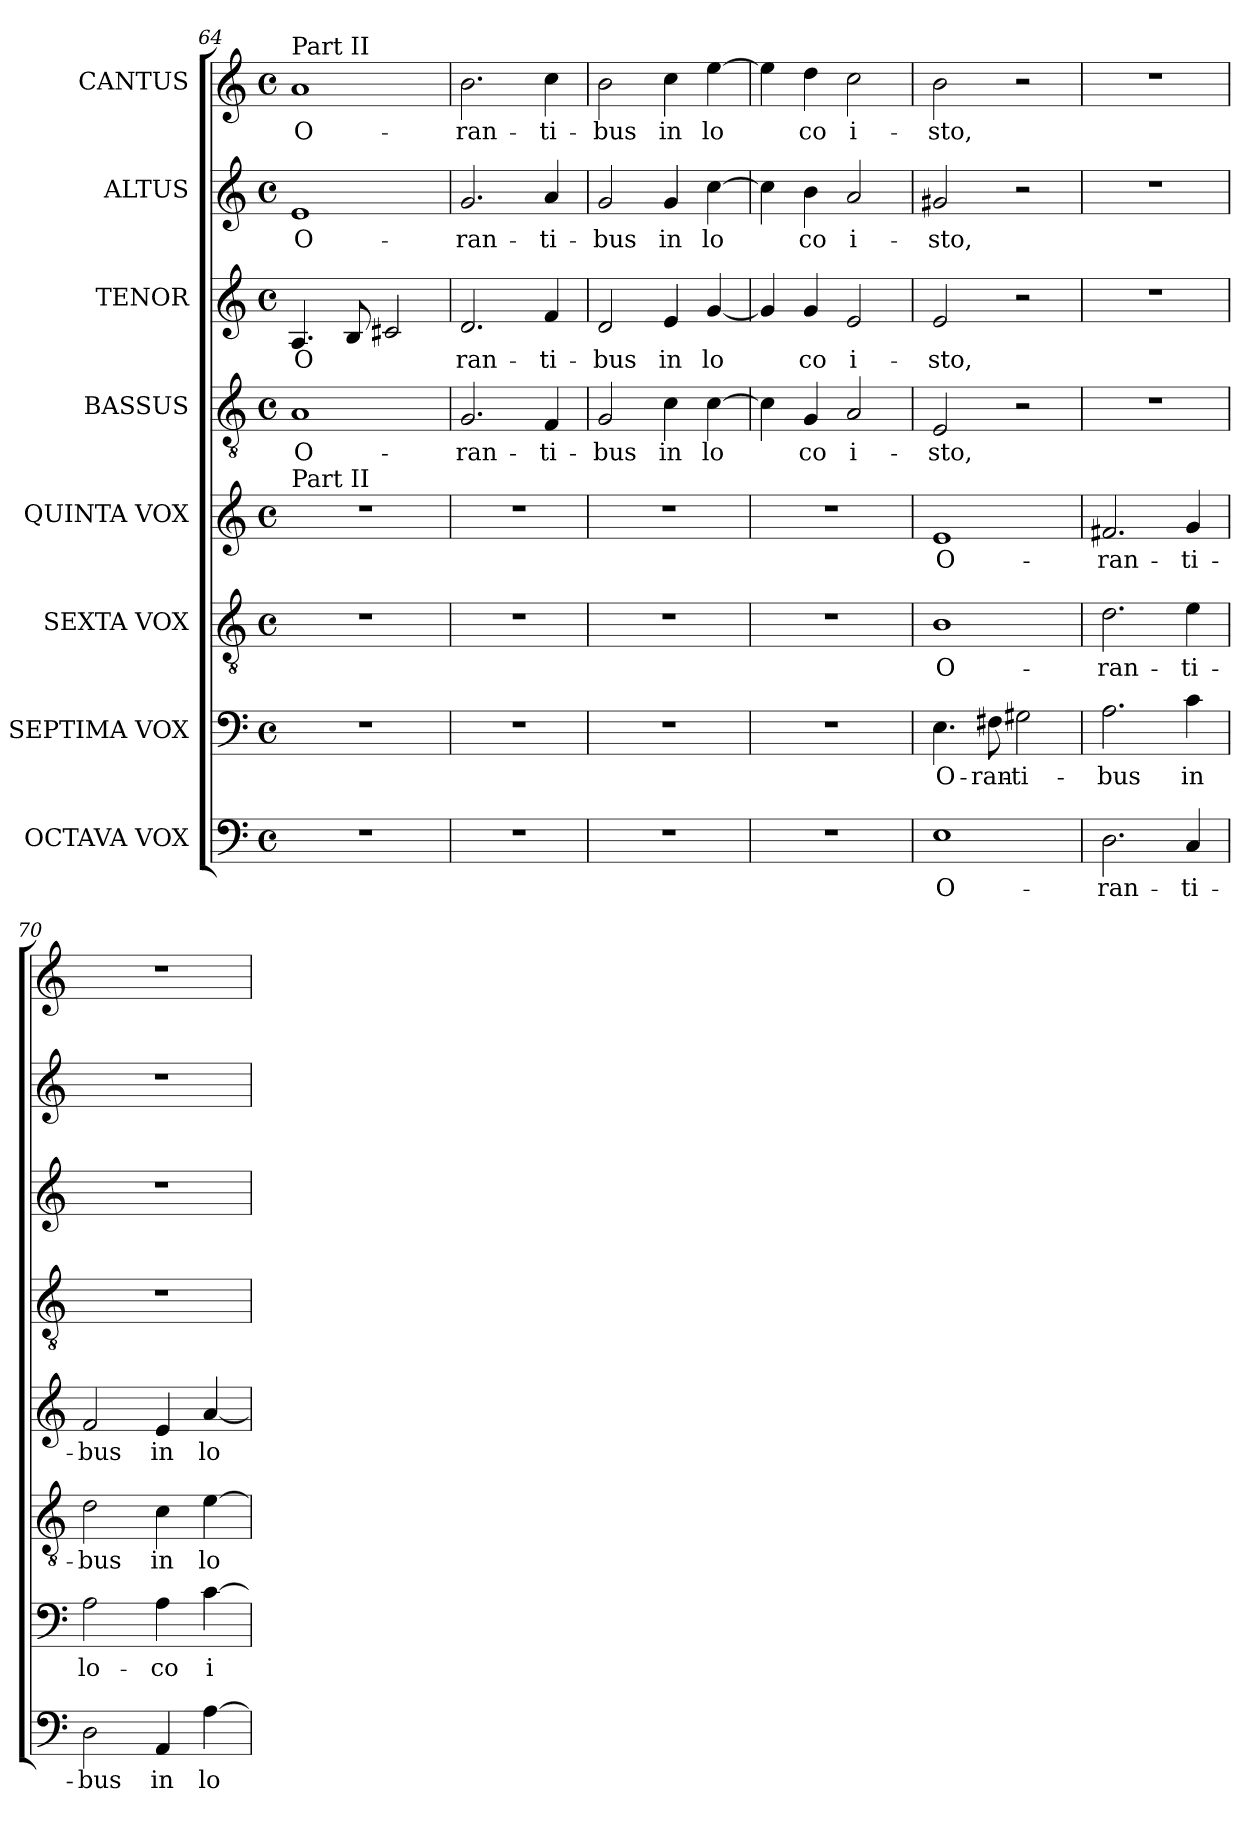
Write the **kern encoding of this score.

**kern	**text	**kern	**text	**kern	**text	**kern	**text	**kern	**text	**kern	**text	**kern	**text	**kern	**text
*part8	*part8	*part7	*part7	*part6	*part6	*part5	*part5	*part4	*part4	*part3	*part3	*part2	*part2	*part1	*part1
*staff8	*staff8	*staff7	*staff7	*staff6	*staff6	*staff5	*staff5	*staff4	*staff4	*staff3	*staff3	*staff2	*staff2	*staff1	*staff1
*I"OCTAVA VOX	*	*I"SEPTIMA VOX	*	*I"SEXTA VOX	*	*I"QUINTA VOX	*	*I"BASSUS	*	*I"TENOR	*	*I"ALTUS	*	*I"CANTUS	*
!!LO:PB:g=z
*clefF4	*	*clefF4	*	*clefGv2	*	*clefG2	*	*clefGv2	*	*clefG2	*	*clefG2	*	*clefG2	*
*k[]	*	*k[]	*	*k[]	*	*k[]	*	*k[]	*	*k[]	*	*k[]	*	*k[]	*
*C:	*	*C:	*	*C:	*	*C:	*	*C:	*	*C:	*	*C:	*	*C:	*
*M4/4	*	*M4/4	*	*M4/4	*	*M4/4	*	*M4/4	*	*M4/4	*	*M4/4	*	*M4/4	*
*met(c)	*	*met(c)	*	*met(c)	*	*met(c)	*	*met(c)	*	*met(c)	*	*met(c)	*	*met(c)	*
=64	=64	=64	=64	=64	=64	=64	=64	=64	=64	=64	=64	=64	=64	=64	=64
!	!	!	!	!	!	!	!	!	!	!	!	!	!	!LO:TX:a:t=Part II	!
!	!	!	!	!	!	!LO:TX:a:t=Part II	!	!	!	!	!	!	!	!	!
!	!	!	!	!	!	!	!	!	!LO:LY:b:rj	!	!LO:LY:b:rj	!	!LO:LY:b:rj	!	!LO:LY:b:rj
1r	.	1r	.	1r	.	1r	.	1A	O-	4.A/	O	1e	O-	1a	O-
!	!	!	!	!	!	!	!	!	!	!	!LO:LY:b:rj	!	!	!	!
.	.	.	.	.	.	.	.	.	.	8B/	.	.	.	.	.
!	!	!	!	!	!	!	!	!	!	!	!LO:LY:b:rj	!	!	!	!
.	.	.	.	.	.	.	.	.	.	2c#X/	.	.	.	.	.
=65	=65	=65	=65	=65	=65	=65	=65	=65	=65	=65	=65	=65	=65	=65	=65
!	!	!	!	!	!	!	!	!	!LO:LY:b:rj	!	!LO:LY:b:rj	!	!LO:LY:b:rj	!	!LO:LY:b:rj
1r	.	1r	.	1r	.	1r	.	2.G/	-ran-	2.d/	ran-	2.g/	-ran-	2.b\	-ran-
!	!	!	!	!	!	!	!	!	!LO:LY:b:rj	!	!LO:LY:b:rj	!	!LO:LY:b:rj	!	!LO:LY:b:rj
.	.	.	.	.	.	.	.	4F/	-ti-	4f/	-ti-	4a/	-ti-	4cc\	-ti-
=66	=66	=66	=66	=66	=66	=66	=66	=66	=66	=66	=66	=66	=66	=66	=66
!	!	!	!	!	!	!	!	!	!LO:LY:b:rj	!	!LO:LY:b:rj	!	!LO:LY:b:rj	!	!LO:LY:b:rj
1r	.	1r	.	1r	.	1r	.	2G/	-bus	2d/	-bus	2g/	-bus	2b\	-bus
!	!	!	!	!	!	!	!	!	!LO:LY:b:rj	!	!LO:LY:b:rj	!	!LO:LY:b:rj	!	!LO:LY:b:rj
.	.	.	.	.	.	.	.	4c\	in	4e/	in	4g/	in	4cc\	in
!	!	!	!	!	!	!	!	!	!LO:LY:b:rj	!	!LO:LY:b:rj	!	!LO:LY:b:rj	!	!LO:LY:b:rj
.	.	.	.	.	.	.	.	[>4c\	lo-	[<4g/	lo-	[>4cc\	lo-	[>4ee\	lo-
=67	=67	=67	=67	=67	=67	=67	=67	=67	=67	=67	=67	=67	=67	=67	=67
!	!	!	!	!	!	!	!	!	!LO:LY:b:rj	!	!LO:LY:b:rj	!	!LO:LY:b:rj	!	!LO:LY:b:rj
1r	.	1r	.	1r	.	1r	.	4c\]	--	4g/]	--	4cc\]	--	4ee\]	--
!	!	!	!	!	!	!	!	!	!LO:LY:b:rj	!	!LO:LY:b:rj	!	!LO:LY:b:rj	!	!LO:LY:b:rj
.	.	.	.	.	.	.	.	4G/	-co	4g/	-co	4b\	-co	4dd\	-co
!	!	!	!	!	!	!	!	!	!LO:LY:b:rj	!	!LO:LY:b:rj	!	!LO:LY:b:rj	!	!LO:LY:b:rj
.	.	.	.	.	.	.	.	2A/	i-	2e/	i-	2a/	i-	2cc\	i-
=68	=68	=68	=68	=68	=68	=68	=68	=68	=68	=68	=68	=68	=68	=68	=68
!	!LO:LY:b:cj	!	!LO:LY:b:cj	!	!LO:LY:b:cj	!	!LO:LY:b:rj	!	!LO:LY:b:rj	!	!LO:LY:b:rj	!	!LO:LY:b:rj	!	!LO:LY:b:rj
1E	O-	4.E\	O-	1B	O-	1e	O-	2E/	-sto,	2e/	-sto,	2g#X/	-sto,	2b\	-sto,
!	!	!	!LO:LY:b:cj	!	!	!	!	!	!	!	!	!	!	!	!
.	.	8F#\	-ran-	.	.	.	.	.	.	.	.	.	.	.	.
!	!	!	!LO:LY:b:cj	!	!	!	!	!	!	!	!	!	!	!	!
.	.	2G#X\	-ti-	.	.	.	.	2r	.	2r	.	2r	.	2r	.
=69	=69	=69	=69	=69	=69	=69	=69	=69	=69	=69	=69	=69	=69	=69	=69
!	!LO:LY:b:cj	!	!LO:LY:b:cj	!	!LO:LY:b:cj	!	!LO:LY:b:rj	!	!	!	!	!	!	!	!
2.D\	-ran-	2.A\	-bus	2.d\	-ran-	2.f#X/	-ran-	1r	.	1r	.	1r	.	1r	.
!	!LO:LY:b:cj	!	!LO:LY:b:cj	!	!LO:LY:b:cj	!	!LO:LY:b:rj	!	!	!	!	!	!	!	!
4C/	-ti-	4c\	in	4e\	-ti-	4g/	-ti-	.	.	.	.	.	.	.	.
=70	=70	=70	=70	=70	=70	=70	=70	=70	=70	=70	=70	=70	=70	=70	=70
!	!LO:LY:b:cj	!	!LO:LY:b:cj	!	!LO:LY:b:cj	!	!LO:LY:b:rj	!	!	!	!	!	!	!	!
2D\	-bus	2A\	lo-	2d\	-bus	2f/	-bus	1r	.	1r	.	1r	.	1r	.
!	!LO:LY:b:cj	!	!LO:LY:b:cj	!	!LO:LY:b:cj	!	!LO:LY:b:rj	!	!	!	!	!	!	!	!
4AA/	in	4A\	-co	4c\	in	4e/	in	.	.	.	.	.	.	.	.
!	!LO:LY:b:cj	!	!LO:LY:b:cj	!	!LO:LY:b:cj	!	!LO:LY:b:rj	!	!	!	!	!	!	!	!
[>4A\	lo-	[>4c\	i-	[>4e\	lo-	[<4a/	lo-	.	.	.	.	.	.	.	.
=	=	=	=	=	=	=	=	=	=	=	=	=	=	=	=
*-	*-	*-	*-	*-	*-	*-	*-	*-	*-	*-	*-	*-	*-	*-	*-
